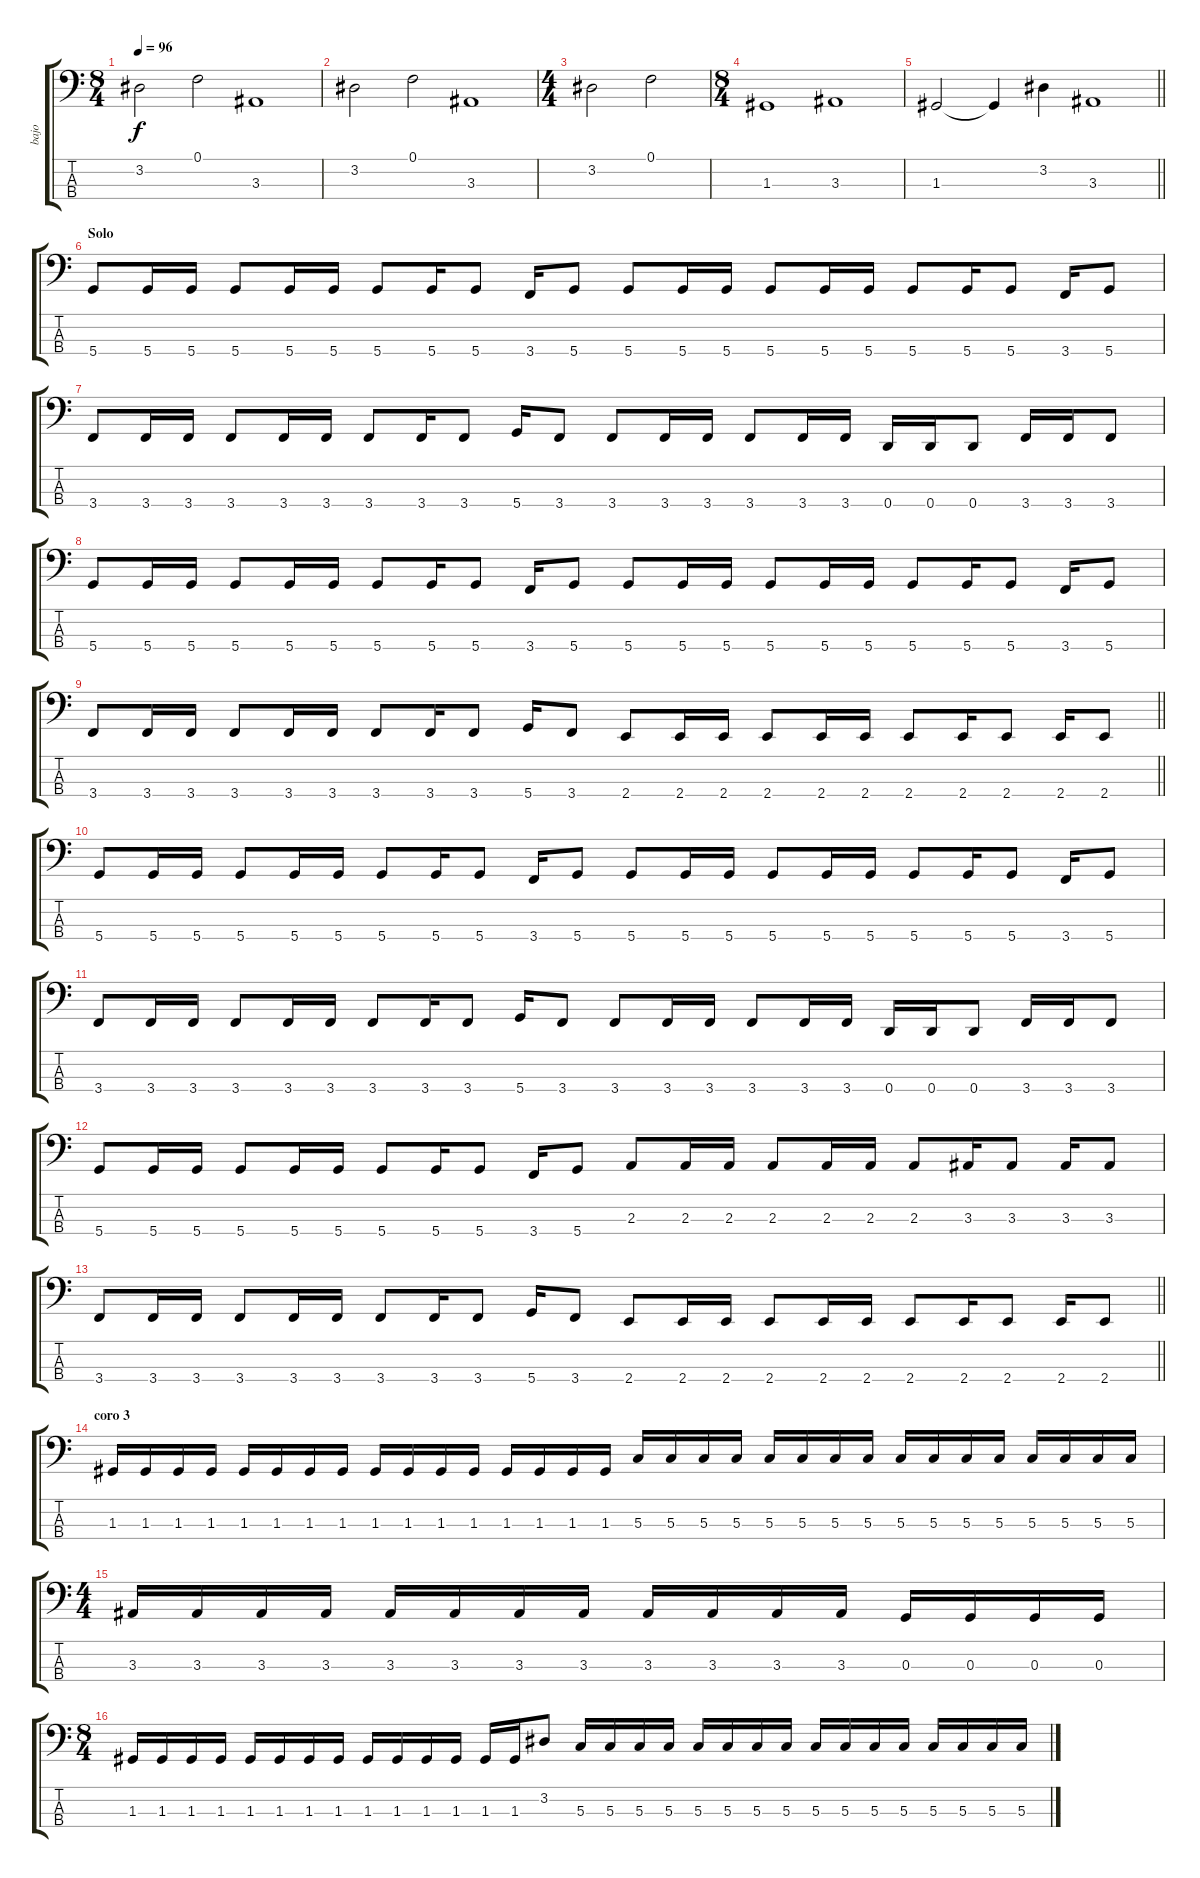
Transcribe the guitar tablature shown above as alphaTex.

\track ("bajo" "bajo") {instrument electricbassfinger}
\staff {score tabs}
\tuning (F2 C2 G1 D1) {hide}
\ts (8 4)
\tempo 96
\clef f4
\ks c
3.2.2{dy f} 0.1.2 3.3.1 |
3.2.2 0.1.2 3.3.1 |
\ts (4 4)
3.2.2 0.1.2 |
\ts (8 4)
1.3.1 3.3.1 |
\barLineRight lightlight
1.3.2 1.3{t}.4 3.2.4 3.3.1 |
\section ("" "Solo")
5.4.8 5.4.16 5.4.16 5.4.8 5.4.16 5.4.16 5.4.8 5.4.16 5.4.8 3.4.16 5.4.8 5.4.8 5.4.16 5.4.16 5.4.8 5.4.16 5.4.16 5.4.8 5.4.16 5.4.8 3.4.16 5.4.8 |
3.4.8 3.4.16 3.4.16 3.4.8 3.4.16 3.4.16 3.4.8 3.4.16 3.4.8 5.4.16 3.4.8 3.4.8 3.4.16 3.4.16 3.4.8 3.4.16 3.4.16 0.4.16 0.4.16 0.4.8 3.4.16 3.4.16 3.4.8 |
5.4.8 5.4.16 5.4.16 5.4.8 5.4.16 5.4.16 5.4.8 5.4.16 5.4.8 3.4.16 5.4.8 5.4.8 5.4.16 5.4.16 5.4.8 5.4.16 5.4.16 5.4.8 5.4.16 5.4.8 3.4.16 5.4.8 |
\barLineRight lightlight
3.4.8 3.4.16 3.4.16 3.4.8 3.4.16 3.4.16 3.4.8 3.4.16 3.4.8 5.4.16 3.4.8 2.4.8 2.4.16 2.4.16 2.4.8 2.4.16 2.4.16 2.4.8 2.4.16 2.4.8 2.4.16 2.4.8 |
5.4.8 5.4.16 5.4.16 5.4.8 5.4.16 5.4.16 5.4.8 5.4.16 5.4.8 3.4.16 5.4.8 5.4.8 5.4.16 5.4.16 5.4.8 5.4.16 5.4.16 5.4.8 5.4.16 5.4.8 3.4.16 5.4.8 |
3.4.8 3.4.16 3.4.16 3.4.8 3.4.16 3.4.16 3.4.8 3.4.16 3.4.8 5.4.16 3.4.8 3.4.8 3.4.16 3.4.16 3.4.8 3.4.16 3.4.16 0.4.16 0.4.16 0.4.8 3.4.16 3.4.16 3.4.8 |
5.4.8 5.4.16 5.4.16 5.4.8 5.4.16 5.4.16 5.4.8 5.4.16 5.4.8 3.4.16 5.4.8 2.3.8 2.3.16 2.3.16 2.3.8 2.3.16 2.3.16 2.3.8 3.3.16 3.3.8 3.3.16 3.3.8 |
\barLineRight lightlight
3.4.8 3.4.16 3.4.16 3.4.8 3.4.16 3.4.16 3.4.8 3.4.16 3.4.8 5.4.16 3.4.8 2.4.8 2.4.16 2.4.16 2.4.8 2.4.16 2.4.16 2.4.8 2.4.16 2.4.8 2.4.16 2.4.8 |
\section ("" "coro 3")
1.3.16 1.3.16 1.3.16 1.3.16 1.3.16 1.3.16 1.3.16 1.3.16 1.3.16 1.3.16 1.3.16 1.3.16 1.3.16 1.3.16 1.3.16 1.3.16 5.3.16 5.3.16 5.3.16 5.3.16 5.3.16 5.3.16 5.3.16 5.3.16 5.3.16 5.3.16 5.3.16 5.3.16 5.3.16 5.3.16 5.3.16 5.3.16 |
\ts (4 4)
3.3.16 3.3.16 3.3.16 3.3.16 3.3.16 3.3.16 3.3.16 3.3.16 3.3.16 3.3.16 3.3.16 3.3.16 0.3.16 0.3.16 0.3.16 0.3.16 |
\ts (8 4)
1.3.16 1.3.16 1.3.16 1.3.16 1.3.16 1.3.16 1.3.16 1.3.16 1.3.16 1.3.16 1.3.16 1.3.16 1.3.16 1.3.16 3.2.8 5.3.16 5.3.16 5.3.16 5.3.16 5.3.16 5.3.16 5.3.16 5.3.16 5.3.16 5.3.16 5.3.16 5.3.16 5.3.16 5.3.16 5.3.16 5.3.16
